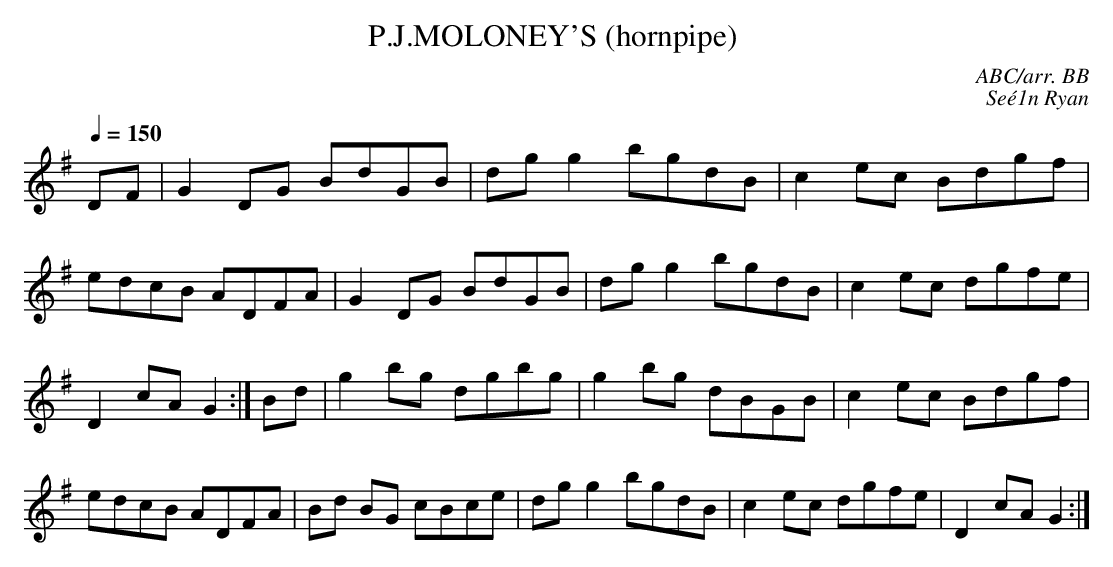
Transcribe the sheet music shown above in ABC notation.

X:1
T:P.J.MOLONEY'S (hornpipe) \
C:ABC/arr. BB\
C:Se\'e1n Ryan\
Q:1/4=150\
L:1/8\
M:C|\
K:G\
DF|G2DG BdGB|dgg2 bgdB|c2ec Bdgf|edcB ADFA|\
G2DG BdGB|dgg2 bgdB|c2ec dgfe|D2 cA G2:|\
Bd|g2bg dgbg|g2 bg dBGB|c2ec Bdgf|edcB ADFA|\
Bd BG cBce|dgg2 bgdB|c2ec dgfe|D2 cA G2:|\
\
\
